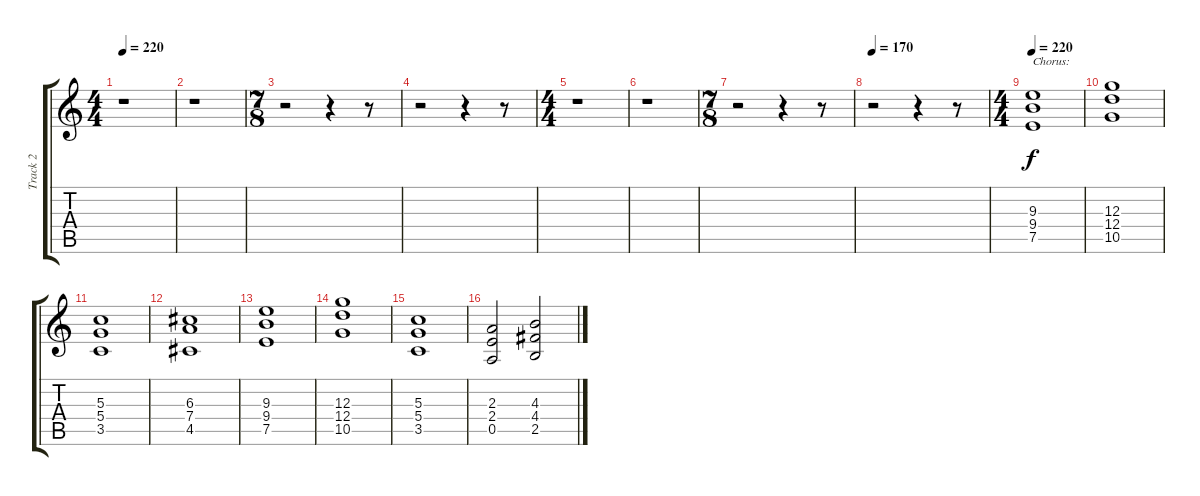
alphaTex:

\track ("Track 2" "Track 2") {instrument overdrivenguitar}
\staff {score tabs}
\tuning (E4 B3 G3 D3 A2 E2) {hide}
\ts (4 4)
\tempo 220
\clef g2
\ks c
r.1{dy f} |
r.1 |
\ts (7 8)
r.2 r.4 r.8 |
r.2 r.4 r.8 |
\ts (4 4)
r.1 |
r.1 |
\ts (7 8)
r.2 r.4 r.8 |
\tempo 170
r.2 r.4 r.8 |
\ts (4 4)
\tempo 220
(9.3 9.4 7.5).1{txt "Chorus:"} |
(12.3 12.4 10.5).1 |
(5.3 5.4 3.5).1 |
(6.3 7.4 4.5).1 |
(9.3 9.4 7.5).1 |
(12.3 12.4 10.5).1 |
(5.3 5.4 3.5).1 |
(2.3 2.4 0.5).2 (4.3 4.4 2.5).2
